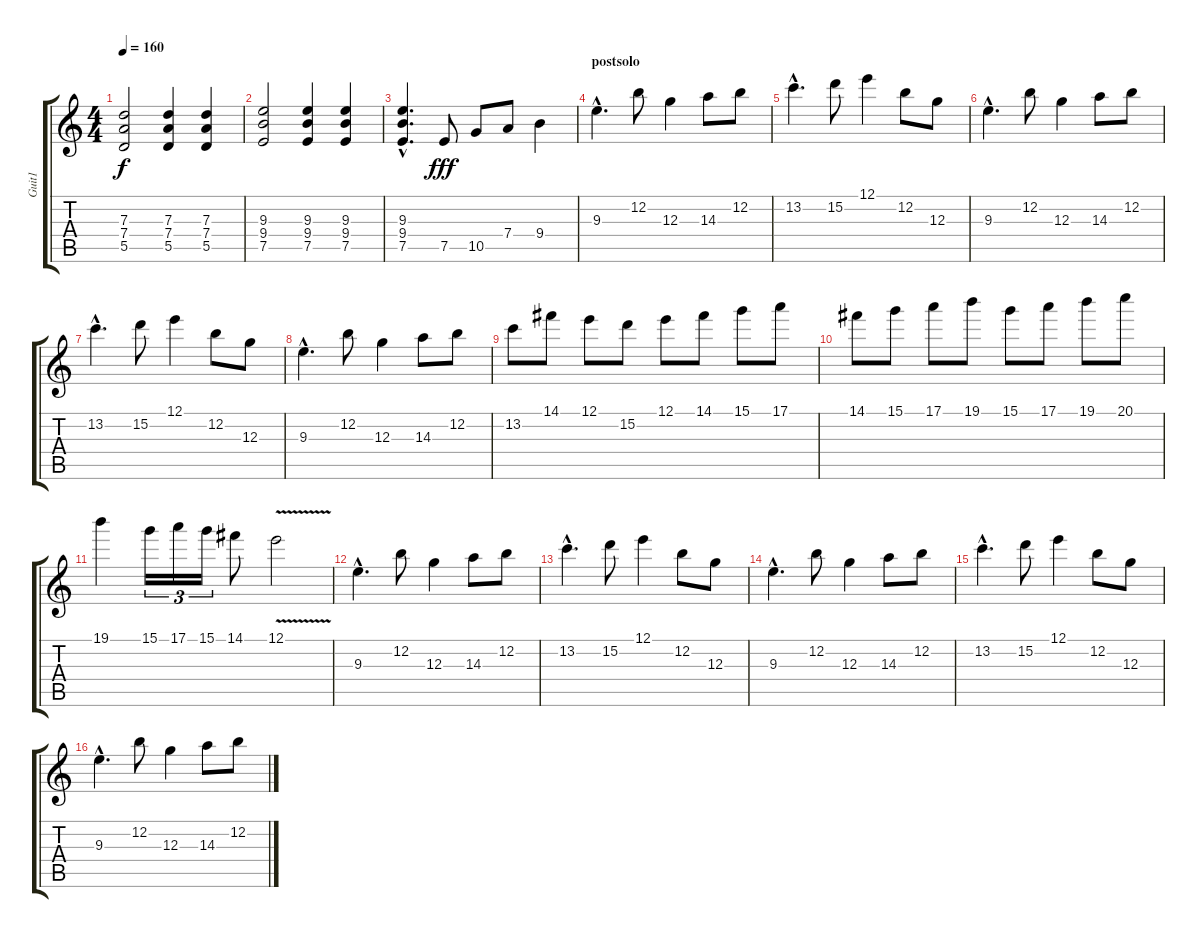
\track ("Guit1" "Guit1") {instrument electricguitarclean}
\staff {score tabs}
\tuning (E4 B3 G3 D3 A2 E2) {hide}
\ts (4 4)
\tempo 160
\clef g2
\ks c
(7.3 7.4 5.5).2{dy f} (7.3 7.4 5.5).4 (7.3 7.4 5.5).4 |
(9.3 9.4 7.5).2 (9.3 9.4 7.5).4 (9.3 9.4 7.5).4 |
(9.3{hac} 9.4{hac} 7.5{hac}).4{d} 7.5.8{dy fff} 10.5.8 7.4.8 9.4.4 |
\section ("" "postsolo")
9.3{hac}.4{d instrument overdrivenguitar} 12.2.8 12.3.4 14.3.8 12.2.8 |
13.2{hac}.4{d} 15.2.8 12.1.4 12.2.8 12.3.8 |
9.3{hac}.4{d} 12.2.8 12.3.4 14.3.8 12.2.8 |
13.2{hac}.4{d} 15.2.8 12.1.4 12.2.8 12.3.8 |
9.3{hac}.4{d} 12.2.8 12.3.4 14.3.8 12.2.8 |
13.2.8 14.1.8 12.1.8 15.2.8 12.1.8 14.1.8 15.1.8 17.1.8 |
14.1.8 15.1.8 17.1.8 19.1.8 15.1.8 17.1.8 19.1.8 20.1.8 |
19.1.4 15.1.16{tu (3 2)} 17.1.16{tu (3 2)} 15.1.16{tu (3 2)} 14.1.8 12.1{v}.2 |
9.3{hac}.4{d instrument overdrivenguitar} 12.2.8 12.3.4 14.3.8 12.2.8 |
13.2{hac}.4{d} 15.2.8 12.1.4 12.2.8 12.3.8 |
9.3{hac}.4{d} 12.2.8 12.3.4 14.3.8 12.2.8 |
13.2{hac}.4{d} 15.2.8 12.1.4 12.2.8 12.3.8 |
9.3{hac}.4{d} 12.2.8 12.3.4 14.3.8 12.2.8
